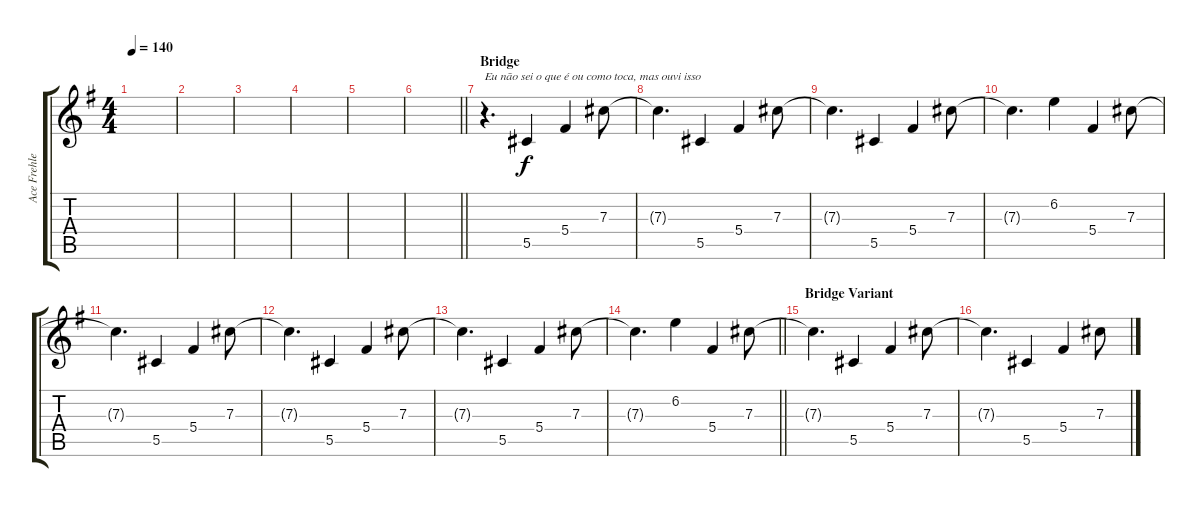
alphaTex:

\track ("Ace Frehley Harmonic" "Ace Frehle") {instrument distortionguitar}
\staff {score tabs}
\tuning (Eb4 Bb3 Gb3 Db3 Ab2 Eb2) {hide}
\ts (4 4)
\tempo 140
\clef g2
\ks g
|
|
|
|
|
\barLineRight lightlight
|
\section ("" "Bridge")
r.4{d txt "Eu não sei o que é ou como toca, mas ouvi isso" volume 10} 5.5.4 5.4.4 7.3.8 |
7.3{t}.4{d} 5.5.4 5.4.4 7.3.8 |
7.3{t}.4{d} 5.5.4 5.4.4 7.3.8 |
7.3{t}.4{d} 6.2.4 5.4.4 7.3.8 |
7.3{t}.4{d} 5.5.4 5.4.4 7.3.8 |
7.3{t}.4{d} 5.5.4 5.4.4 7.3.8 |
7.3{t}.4{d} 5.5.4 5.4.4 7.3.8 |
\barLineRight lightlight
7.3{t}.4{d} 6.2.4 5.4.4 7.3.8 |
\section ("" "Bridge Variant")
7.3{t}.4{d} 5.5.4 5.4.4 7.3.8 |
7.3{t}.4{d} 5.5.4 5.4.4 7.3.8
